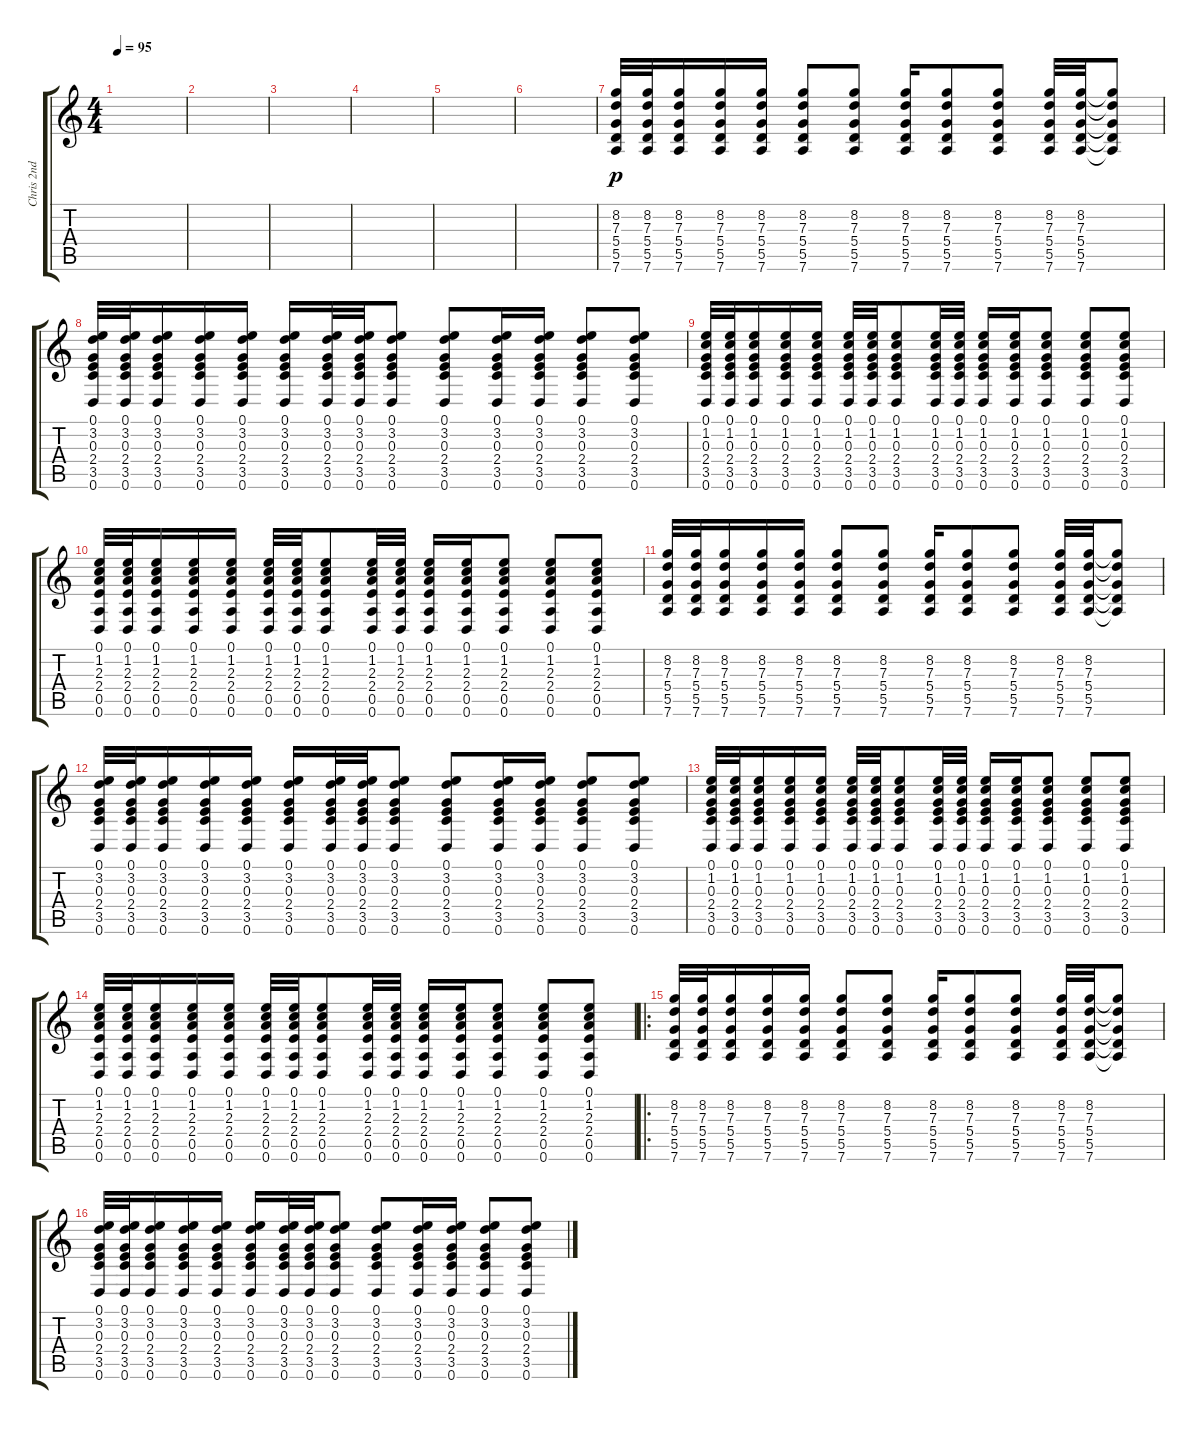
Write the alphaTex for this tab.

\track ("Chris 2nd guitar acoustic" "Chris 2nd ") {instrument acousticguitarsteel}
\staff {score tabs}
\tuning (E4 B3 G3 D3 A2 D2) {hide}
\ts (4 4)
\tempo 95
\clef g2
\ks c
|
|
|
|
|
|
(8.2 7.3 5.4 5.5 7.6).32{dy p instrument acousticguitarnylon} (8.2 7.3 5.4 5.5 7.6).32 (8.2 7.3 5.4 5.5 7.6).16 (8.2 7.3 5.4 5.5 7.6).16 (8.2 7.3 5.4 5.5 7.6).16 (8.2 7.3 5.4 5.5 7.6).8 (8.2 7.3 5.4 5.5 7.6).8 (8.2 7.3 5.4 5.5 7.6).16 (8.2 7.3 5.4 5.5 7.6).8 (8.2 7.3 5.4 5.5 7.6).8 (8.2 7.3 5.4 5.5 7.6).32 (8.2 7.3 5.4 5.5 7.6).32 (8.2{t} 7.3{t} 5.4{t} 5.5{t} 7.6{t}).8 |
(0.1 3.2 0.3 2.4 3.5 0.6).32 (0.1 3.2 0.3 2.4 3.5 0.6).32 (0.1 3.2 0.3 2.4 3.5 0.6).16 (0.1 3.2 0.3 2.4 3.5 0.6).16 (0.1 3.2 0.3 2.4 3.5 0.6).16 (0.1 3.2 0.3 2.4 3.5 0.6).16 (0.1 3.2 0.3 2.4 3.5 0.6).32 (0.1 3.2 0.3 2.4 3.5 0.6).32 (0.1 3.2 0.3 2.4 3.5 0.6).8 (0.1 3.2 0.3 2.4 3.5 0.6).8 (0.1 3.2 0.3 2.4 3.5 0.6).16 (0.1 3.2 0.3 2.4 3.5 0.6).16 (0.1 3.2 0.3 2.4 3.5 0.6).8 (0.1 3.2 0.3 2.4 3.5 0.6).8 |
(0.1 1.2 0.3 2.4 3.5 0.6).32 (0.1 1.2 0.3 2.4 3.5 0.6).32 (0.1 1.2 0.3 2.4 3.5 0.6).16 (0.1 1.2 0.3 2.4 3.5 0.6).16 (0.1 1.2 0.3 2.4 3.5 0.6).16 (0.1 1.2 0.3 2.4 3.5 0.6).32 (0.1 1.2 0.3 2.4 3.5 0.6).32 (0.1 1.2 0.3 2.4 3.5 0.6).8 (0.1 1.2 0.3 2.4 3.5 0.6).32 (0.1 1.2 0.3 2.4 3.5 0.6).32 (0.1 1.2 0.3 2.4 3.5 0.6).16 (0.1 1.2 0.3 2.4 3.5 0.6).16 (0.1 1.2 0.3 2.4 3.5 0.6).8 (0.1 1.2 0.3 2.4 3.5 0.6).8 (0.1 1.2 0.3 2.4 3.5 0.6).8 |
(0.1 1.2 2.3 2.4 0.5 0.6).32 (0.1 1.2 2.3 2.4 0.5 0.6).32 (0.1 1.2 2.3 2.4 0.5 0.6).16 (0.1 1.2 2.3 2.4 0.5 0.6).16 (0.1 1.2 2.3 2.4 0.5 0.6).16 (0.1 1.2 2.3 2.4 0.5 0.6).32 (0.1 1.2 2.3 2.4 0.5 0.6).32 (0.1 1.2 2.3 2.4 0.5 0.6).8 (0.1 1.2 2.3 2.4 0.5 0.6).32 (0.1 1.2 2.3 2.4 0.5 0.6).32 (0.1 1.2 2.3 2.4 0.5 0.6).16 (0.1 1.2 2.3 2.4 0.5 0.6).16 (0.1 1.2 2.3 2.4 0.5 0.6).8 (0.1 1.2 2.3 2.4 0.5 0.6).8 (0.1 1.2 2.3 2.4 0.5 0.6).8 |
(8.2 7.3 5.4 5.5 7.6).32{instrument acousticguitarnylon} (8.2 7.3 5.4 5.5 7.6).32 (8.2 7.3 5.4 5.5 7.6).16 (8.2 7.3 5.4 5.5 7.6).16 (8.2 7.3 5.4 5.5 7.6).16 (8.2 7.3 5.4 5.5 7.6).8 (8.2 7.3 5.4 5.5 7.6).8 (8.2 7.3 5.4 5.5 7.6).16 (8.2 7.3 5.4 5.5 7.6).8 (8.2 7.3 5.4 5.5 7.6).8 (8.2 7.3 5.4 5.5 7.6).32 (8.2 7.3 5.4 5.5 7.6).32 (8.2{t} 7.3{t} 5.4{t} 5.5{t} 7.6{t}).8 |
(0.1 3.2 0.3 2.4 3.5 0.6).32 (0.1 3.2 0.3 2.4 3.5 0.6).32 (0.1 3.2 0.3 2.4 3.5 0.6).16 (0.1 3.2 0.3 2.4 3.5 0.6).16 (0.1 3.2 0.3 2.4 3.5 0.6).16 (0.1 3.2 0.3 2.4 3.5 0.6).16 (0.1 3.2 0.3 2.4 3.5 0.6).32 (0.1 3.2 0.3 2.4 3.5 0.6).32 (0.1 3.2 0.3 2.4 3.5 0.6).8 (0.1 3.2 0.3 2.4 3.5 0.6).8 (0.1 3.2 0.3 2.4 3.5 0.6).16 (0.1 3.2 0.3 2.4 3.5 0.6).16 (0.1 3.2 0.3 2.4 3.5 0.6).8 (0.1 3.2 0.3 2.4 3.5 0.6).8 |
(0.1 1.2 0.3 2.4 3.5 0.6).32 (0.1 1.2 0.3 2.4 3.5 0.6).32 (0.1 1.2 0.3 2.4 3.5 0.6).16 (0.1 1.2 0.3 2.4 3.5 0.6).16 (0.1 1.2 0.3 2.4 3.5 0.6).16 (0.1 1.2 0.3 2.4 3.5 0.6).32 (0.1 1.2 0.3 2.4 3.5 0.6).32 (0.1 1.2 0.3 2.4 3.5 0.6).8 (0.1 1.2 0.3 2.4 3.5 0.6).32 (0.1 1.2 0.3 2.4 3.5 0.6).32 (0.1 1.2 0.3 2.4 3.5 0.6).16 (0.1 1.2 0.3 2.4 3.5 0.6).16 (0.1 1.2 0.3 2.4 3.5 0.6).8 (0.1 1.2 0.3 2.4 3.5 0.6).8 (0.1 1.2 0.3 2.4 3.5 0.6).8 |
(0.1 1.2 2.3 2.4 0.5 0.6).32 (0.1 1.2 2.3 2.4 0.5 0.6).32 (0.1 1.2 2.3 2.4 0.5 0.6).16 (0.1 1.2 2.3 2.4 0.5 0.6).16 (0.1 1.2 2.3 2.4 0.5 0.6).16 (0.1 1.2 2.3 2.4 0.5 0.6).32 (0.1 1.2 2.3 2.4 0.5 0.6).32 (0.1 1.2 2.3 2.4 0.5 0.6).8 (0.1 1.2 2.3 2.4 0.5 0.6).32 (0.1 1.2 2.3 2.4 0.5 0.6).32 (0.1 1.2 2.3 2.4 0.5 0.6).16 (0.1 1.2 2.3 2.4 0.5 0.6).16 (0.1 1.2 2.3 2.4 0.5 0.6).8 (0.1 1.2 2.3 2.4 0.5 0.6).8 (0.1 1.2 2.3 2.4 0.5 0.6).8 |
\ro
(8.2 7.3 5.4 5.5 7.6).32{instrument acousticguitarnylon} (8.2 7.3 5.4 5.5 7.6).32 (8.2 7.3 5.4 5.5 7.6).16 (8.2 7.3 5.4 5.5 7.6).16 (8.2 7.3 5.4 5.5 7.6).16 (8.2 7.3 5.4 5.5 7.6).8 (8.2 7.3 5.4 5.5 7.6).8 (8.2 7.3 5.4 5.5 7.6).16 (8.2 7.3 5.4 5.5 7.6).8 (8.2 7.3 5.4 5.5 7.6).8 (8.2 7.3 5.4 5.5 7.6).32 (8.2 7.3 5.4 5.5 7.6).32 (8.2{t} 7.3{t} 5.4{t} 5.5{t} 7.6{t}).8 |
(0.1 3.2 0.3 2.4 3.5 0.6).32 (0.1 3.2 0.3 2.4 3.5 0.6).32 (0.1 3.2 0.3 2.4 3.5 0.6).16 (0.1 3.2 0.3 2.4 3.5 0.6).16 (0.1 3.2 0.3 2.4 3.5 0.6).16 (0.1 3.2 0.3 2.4 3.5 0.6).16 (0.1 3.2 0.3 2.4 3.5 0.6).32 (0.1 3.2 0.3 2.4 3.5 0.6).32 (0.1 3.2 0.3 2.4 3.5 0.6).8 (0.1 3.2 0.3 2.4 3.5 0.6).8 (0.1 3.2 0.3 2.4 3.5 0.6).16 (0.1 3.2 0.3 2.4 3.5 0.6).16 (0.1 3.2 0.3 2.4 3.5 0.6).8 (0.1 3.2 0.3 2.4 3.5 0.6).8
